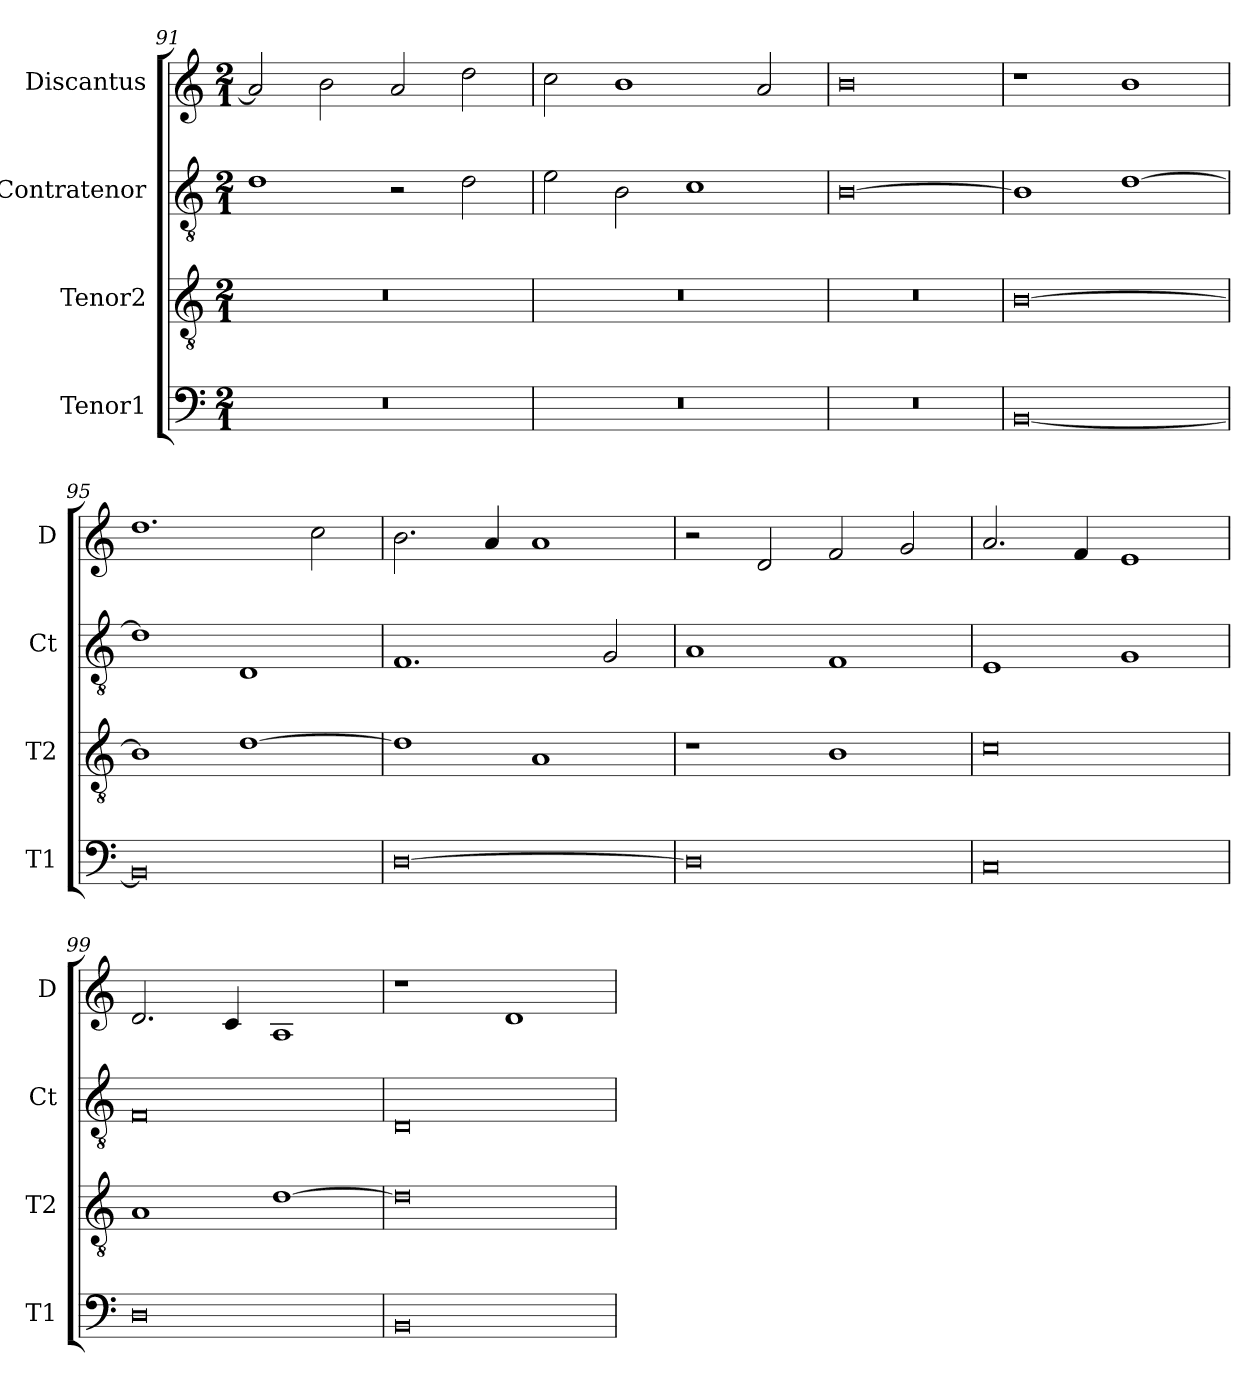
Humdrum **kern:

**kern	**kern	**kern	**kern
*part4	*part3	*part2	*part1
*staff4	*staff3	*staff2	*staff1
*I"Tenor1	*I"Tenor2	*I"Contratenor	*I"Discantus
*I'T1	*I'T2	*I'Ct	*I'D
*clefF4	*clefGv2	*clefGv2	*clefG2
*k[]	*k[]	*k[]	*k[]
*M2/1	*M2/1	*M2/1	*M2/1
=91	=91	=91	=91
0r	0r	1d	2a/]
.	.	.	2b\
.	.	2r	2a/
.	.	2d\	2dd\
=92	=92	=92	=92
0r	0r	2e\	2cc\
.	.	2B\	1b
.	.	1c	.
.	.	.	2a/
=93	=93	=93	=93
0r	0r	[0B	0b
=94	=94	=94	=94
[0BB	[0B	1B]	1r
.	.	[1d	1b
=95	=95	=95	=95
0BB]	1B]	1d]	1.dd
.	[1d	1D	.
.	.	.	2cc\
=96	=96	=96	=96
[0D	1d]	1.F	2.b\
.	.	.	4a/
.	1A	.	1a
.	.	2G/	.
=97	=97	=97	=97
0D]	1r	1A	2r
.	.	.	2d/
.	1B	1F	2f/
.	.	.	2g/
=98	=98	=98	=98
0C	0c	1E	2.a/
.	.	.	4f/
.	.	1G	1e
=99	=99	=99	=99
0D	1A	0F	2.d/
.	.	.	4c/
.	[1d	.	1A
=100	=100	=100	=100
0BB	0d]	0D	1r
.	.	.	1d
=	=	=	=
*-	*-	*-	*-
